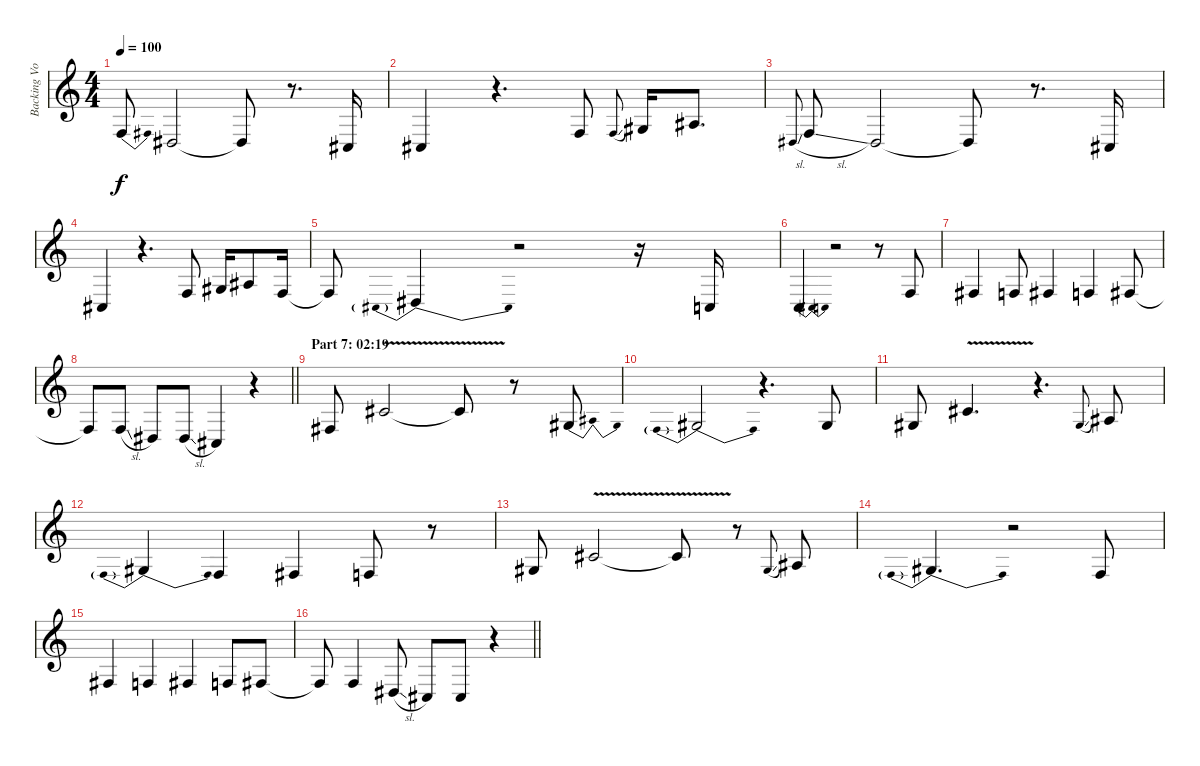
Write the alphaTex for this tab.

\track ("Backing Vocals" "Backing Vo") {instrument sopranosax}
\staff {score}
\tuning (E4 B3 G3 D3 A2 E2) {hide}
\ts (4 4)
\tempo 100
\clef g2
\ks c
8.5{be (bend 0 0 60 2)}.8{dy f} 6.5.2 6.5{t}.8 r.8{d} 4.5.16 |
4.5.4 r.4{d} 8.5.8 8.5{sl}.8{gr onbeat} 11.5.16 13.5.8{d} |
6.5{sl}.8{gr onbeat} 8.5{sl}.8 6.5.2 6.5{t}.8 r.8{d} 4.5.16 |
4.5.4 r.4{d} 8.5.8 11.5.16 13.5.8 8.5.16 |
8.5{t}.8 4.5{be (prebendrelease 0 4 60 0)}.4 r.2 r.16 3.5.16 |
3.5{be (bendrelease 0 0 15 2 30 2 60 0)}.4 r.2 r.8 8.5.8 |
9.5.4 8.5.8 9.5.4 8.5.4 9.5.8 |
\barLineRight lightlight
9.5{t}.8 8.5{sl}.8 6.5.8 6.5{sl}.8 4.5.4 r.4 |
\section ("" "Part 7: 02:19")
4.4.8 6.3{v}.2 6.3{t}.8 r.8 6.4{be (bendrelease 0 0 15 4 45 4 60 0)}.8 |
3.4{be (prebendrelease 0 6 60 0)}.2 r.4{d} 6.4.8 |
6.4.8 6.3{v}.4{d} r.4{d} 6.4{sl}.8{gr onbeat} 8.4.8 |
3.4{be (prebendrelease 0 6 60 0)}.4 3.4.4 4.4.4 3.4.8 r.8 |
6.4.8 6.3{v}.2 6.3{t}.8 r.8 6.4{sl}.8{gr onbeat} 8.4.8 |
3.4{be (prebendrelease 0 6 60 0)}.4{d} r.2 3.4.8 |
4.4.4 3.4.4 4.4.4 3.4.8 4.4.8 |
\barLineRight lightlight
4.4{t}.8 3.4.4 6.5{sl}.8 4.5.8 4.5.8 r.4
